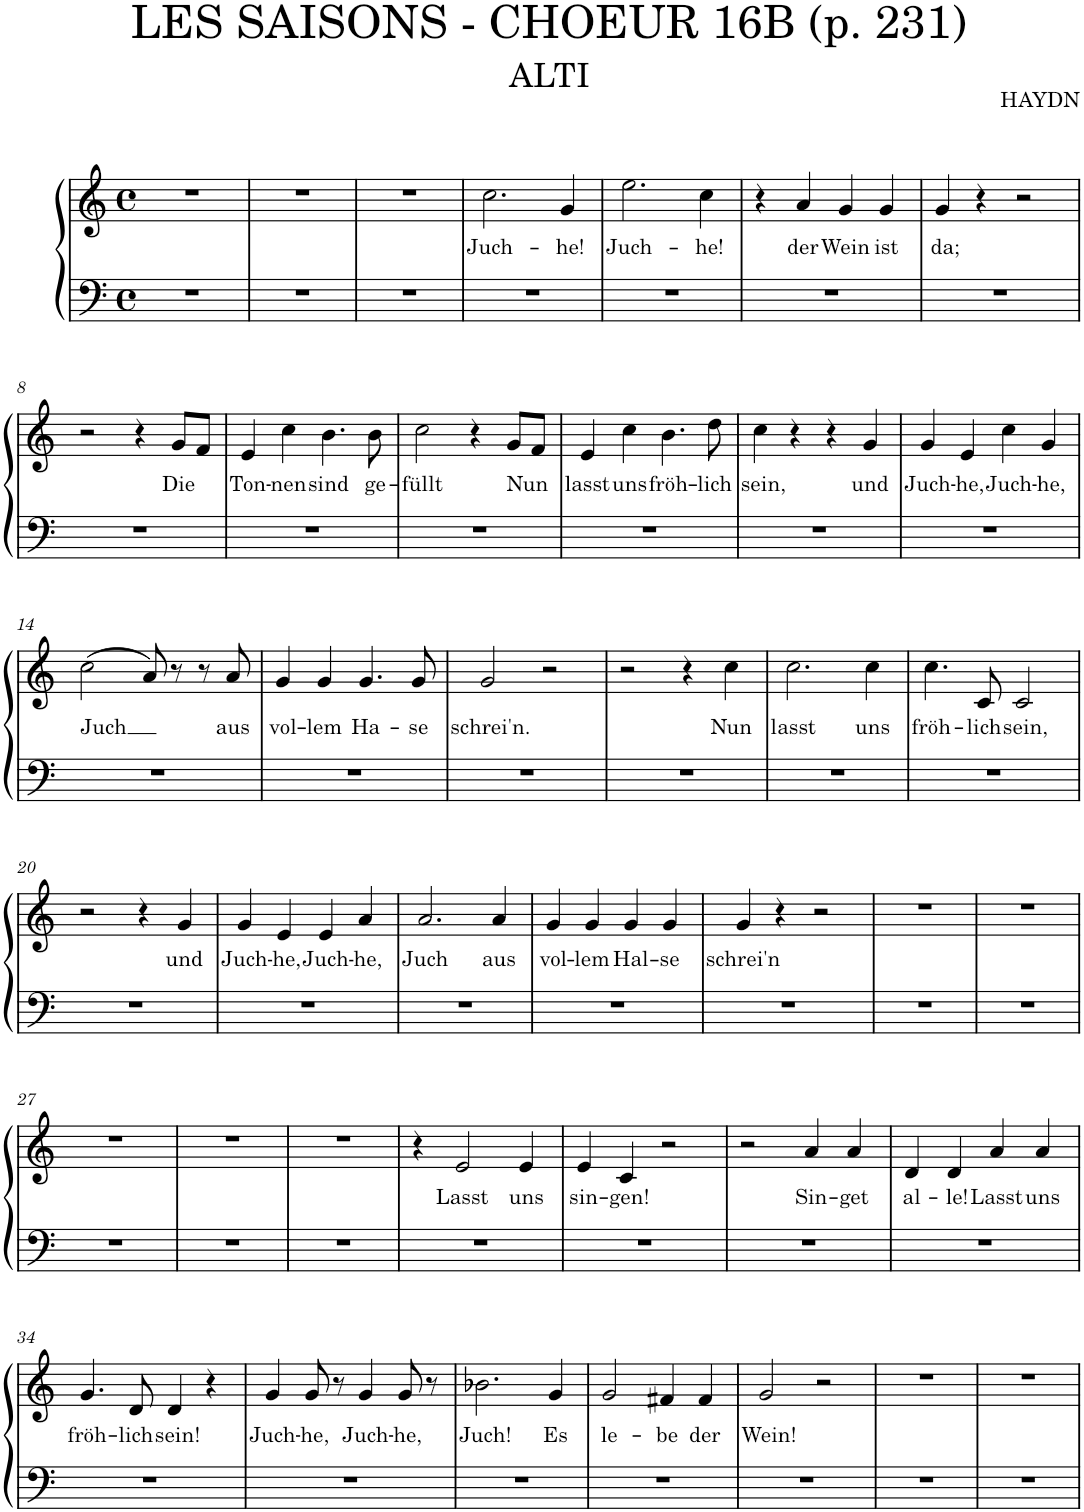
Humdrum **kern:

**kern	**kern	**text
*part1	*part1	*part1
*staff2	*staff1	*staff1
*I"Piano	*	*
*I'Pno.	*	*
*clefF4	*clefG2	*
*k[]	*k[]	*
*M4/4	*M4/4	*
*met(c)	*met(c)	*
=1	=1	=1
1r	1r	.
=2	=2	=2
1r	1r	.
=3	=3	=3
1r	1r	.
=4	=4	=4
!	!	!LO:LY:b
1r	2.cc\	Juch-
!	!	!LO:LY:b
.	4g/	-he!
=5	=5	=5
!	!	!LO:LY:b
1r	2.ee\	Juch-
!	!	!LO:LY:b
.	4cc\	-he!
=6	=6	=6
1r	4r	.
!	!	!LO:LY:b
.	4a/	der
!	!	!LO:LY:b
.	4g/	Wein
!	!	!LO:LY:b
.	4g/	ist
=7	=7	=7
!	!	!LO:LY:b
1r	4g/	da;
.	4r	.
.	2r	.
!!LO:LB:g=z
=8	=8	=8
1r	2r	.
.	4r	.
!	!	!LO:LY:b
.	8g/L	-Die
.	8f/J	.
=9	=9	=9
!	!	!LO:LY:b
1r	4e/	Ton-
!	!	!LO:LY:b
.	4cc\	-nen
!	!	!LO:LY:b
.	4.b\	sind
!	!	!LO:LY:b
.	8b\	ge-
=10	=10	=10
!	!	!LO:LY:b
1r	2cc\	-füllt
.	4r	.
!	!	!LO:LY:b
.	8g/L	Nun
.	8f/J	.
=11	=11	=11
!	!	!LO:LY:b
1r	4e/	lasst
!	!	!LO:LY:b
.	4cc\	uns
!	!	!LO:LY:b
.	4.b\	fröh-
!	!	!LO:LY:b
.	8dd\	-lich
=12	=12	=12
!	!	!LO:LY:b
1r	4cc\	sein,
.	4r	.
.	4r	.
!	!	!LO:LY:b
.	4g/	und
=13	=13	=13
!	!	!LO:LY:b
1r	4g/	Juch-
!	!	!LO:LY:b
.	4e/	-he,
!	!	!LO:LY:b
.	4cc\	Juch-
!	!	!LO:LY:b
.	4g/	-he,
!!LO:LB:g=z
=14	=14	=14
!	!	!LO:LY:b
1r	(2cc\	Juch
.	8a/)	.
.	8r	.
.	8r	.
!	!	!LO:LY:b
.	8a/	aus
=15	=15	=15
!	!	!LO:LY:b
1r	4g/	vol-
!	!	!LO:LY:b
.	4g/	-lem
!	!	!LO:LY:b
.	4.g/	Ha-
!	!	!LO:LY:b
.	8g/	-se
=16	=16	=16
!	!	!LO:LY:b
1r	2g/	schrei'n.
.	2r	.
=17	=17	=17
1r	2r	.
.	4r	.
!	!	!LO:LY:b
.	4cc\	Nun
=18	=18	=18
!	!	!LO:LY:b
1r	2.cc\	lasst
!	!	!LO:LY:b
.	4cc\	uns
=19	=19	=19
!	!	!LO:LY:b
1r	4.cc\	fröh-
!	!	!LO:LY:b
.	8c/	-lich
!	!	!LO:LY:b
.	2c/	sein,
!!LO:LB:g=z
=20	=20	=20
1r	2r	.
.	4r	.
!	!	!LO:LY:b
.	4g/	und
=21	=21	=21
!	!	!LO:LY:b
1r	4g/	Juch-
!	!	!LO:LY:b
.	4e/	-he,
!	!	!LO:LY:b
.	4e/	Juch-
!	!	!LO:LY:b
.	4a/	-he,
=22	=22	=22
!	!	!LO:LY:b
1r	2.a/	Juch
!	!	!LO:LY:b
.	4a/	aus
=23	=23	=23
!	!	!LO:LY:b
1r	4g/	vol-
!	!	!LO:LY:b
.	4g/	-lem
!	!	!LO:LY:b
.	4g/	Hal-
!	!	!LO:LY:b
.	4g/	-se
=24	=24	=24
!	!	!LO:LY:b
1r	4g/	schrei'n
.	4r	.
.	2r	.
=25	=25	=25
1r	1r	.
=26	=26	=26
1r	1r	.
!!LO:LB:g=z
=27	=27	=27
1r	1r	.
=28	=28	=28
1r	1r	.
=29	=29	=29
1r	1r	.
=30	=30	=30
1r	4r	.
!	!	!LO:LY:b
.	2e/	Lasst
!	!	!LO:LY:b
.	4e/	uns
=31	=31	=31
!	!	!LO:LY:b
1r	4e/	sin-
!	!	!LO:LY:b
.	4c/	-gen!
.	2r	.
=32	=32	=32
1r	2r	.
!	!	!LO:LY:b
.	4a/	Sin-
!	!	!LO:LY:b
.	4a/	-get
=33	=33	=33
!	!	!LO:LY:b
1r	4d/	al-
!	!	!LO:LY:b
.	4d/	-le!
!	!	!LO:LY:b
.	4a/	Lasst
!	!	!LO:LY:b
.	4a/	uns
!!LO:LB:g=z
=34	=34	=34
!	!	!LO:LY:b
1r	4.g/	fröh-
!	!	!LO:LY:b
.	8d/	-lich
!	!	!LO:LY:b
.	4d/	sein!
.	4r	.
=35	=35	=35
!	!	!LO:LY:b
1r	4g/	Juch-
!	!	!LO:LY:b
.	8g/	-he,
.	8r	.
!	!	!LO:LY:b
.	4g/	Juch-
!	!	!LO:LY:b
.	8g/	-he,
.	8r	.
=36	=36	=36
!	!	!LO:LY:b
1r	2.b-X\	Juch!
!	!	!LO:LY:b
.	4g/	Es
=37	=37	=37
!	!	!LO:LY:b
1r	2g/	le-
!	!	!LO:LY:b
.	4f#X/	-be
!	!	!LO:LY:b
.	4f#/	der
=38	=38	=38
!	!	!LO:LY:b
1r	2g/	Wein!
.	2r	.
=39	=39	=39
1r	1r	.
=40	=40	=40
1r	1r	.
=	=	=
*-	*-	*-
